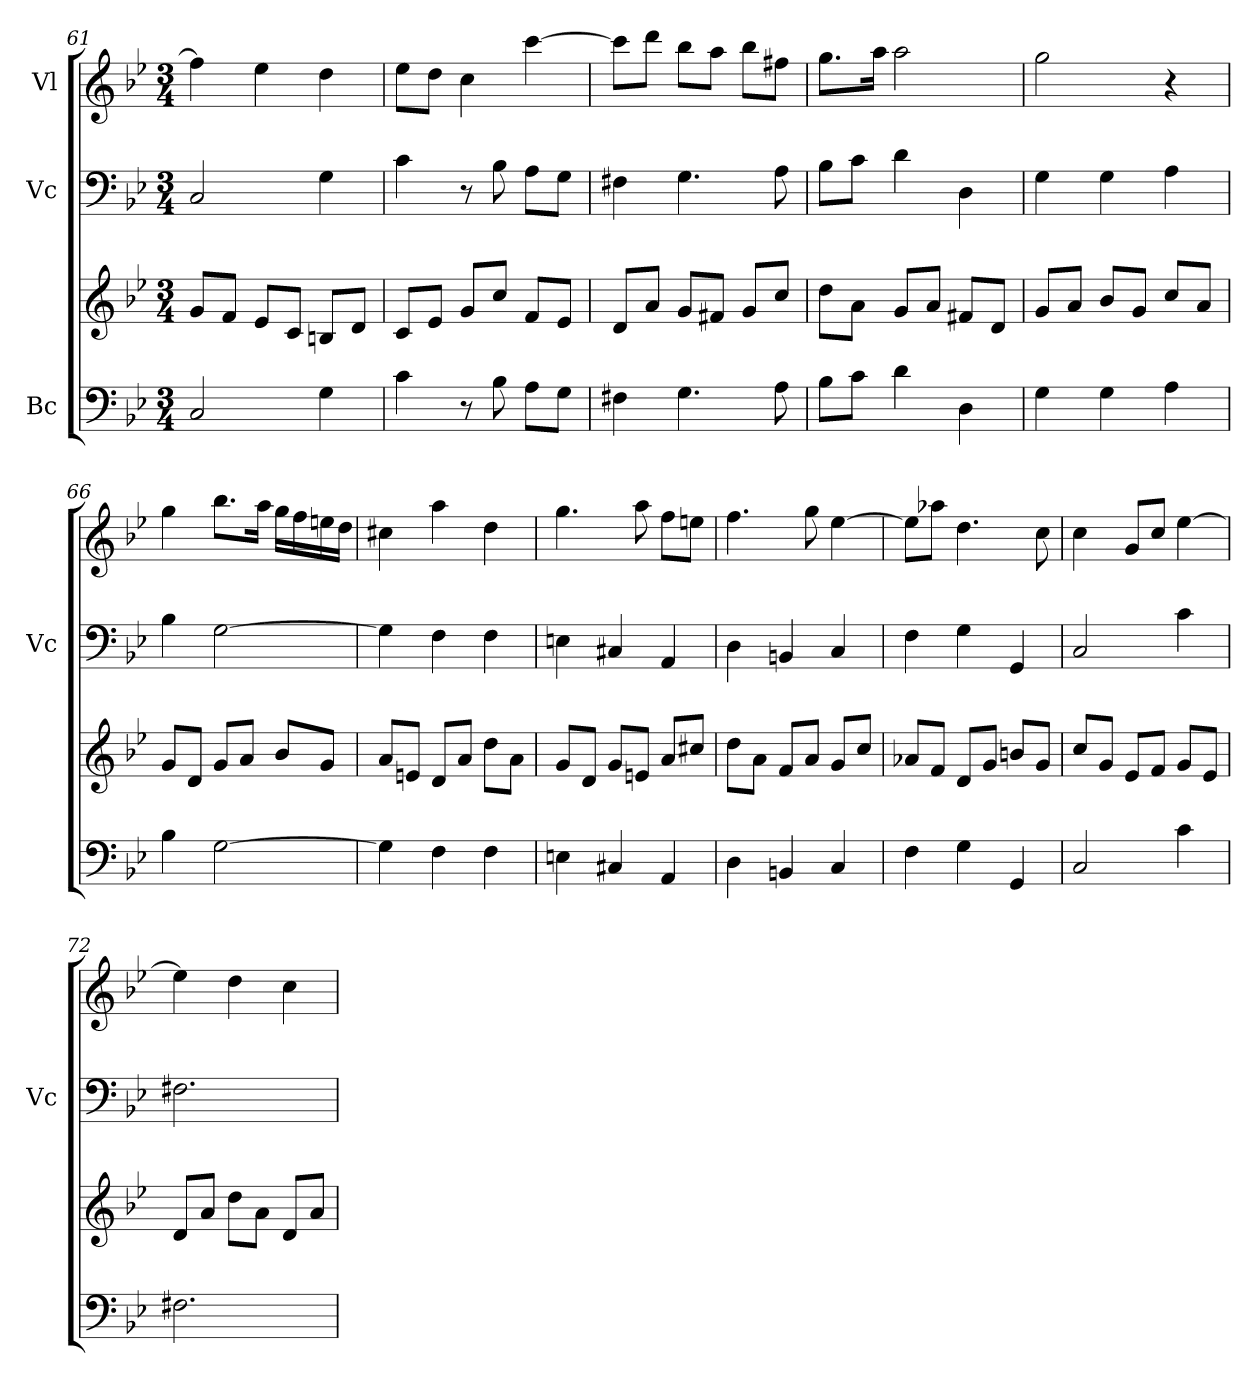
**kern	**kern	**kern	**kern
*part3	*part3	*part2	*part1
*staff4	*staff3	*staff2	*staff1
*I"Bc	*	*I"Vc	*I"Vl
*	*	*I'Vc	*
*clefF4	*clefG2	*clefF4	*clefG2
*k[b-e-]	*k[b-e-]	*k[b-e-]	*k[b-e-]
*M3/4	*M3/4	*M3/4	*M3/4
=61	=61	=61	=61
2C/	8g/L	2C/	4ff\]
.	8f/J	.	.
.	8e-/L	.	4ee-\
.	8c/J	.	.
4G\	8Bn/L	4G\	4dd\
.	8d/J	.	.
=62	=62	=62	=62
4c\	8c/L	4c\	8ee-\L
.	8e-/J	.	8dd\J
8r	8g/L	8r	4cc\
8B-\	8cc/J	8B-\	.
8A\L	8f/L	8A\L	[4ccc\
8G\J	8e-/J	8G\J	.
!!LO:LB:g=z
=63	=63	=63	=63
4F#X\	8d/L	4F#X\	8ccc\L]
.	8a/J	.	8ddd\J
4.G\	8g/L	4.G\	8bb-\L
.	8f#X/J	.	8aa\J
.	8g/L	.	8bb-\L
8A\	8cc/J	8A\	8ff#X\J
=64	=64	=64	=64
8B-\L	8dd\L	8B-\L	8.gg\L
8c\J	8a\J	8c\J	.
.	.	.	16aa\Jk
4d\	8g/L	4d\	2aa\
.	8a/J	.	.
4D\	8f#X/L	4D\	.
.	8d/J	.	.
=65	=65	=65	=65
4G\	8g/L	4G\	2gg\
.	8a/J	.	.
4G\	8b-/L	4G\	.
.	8g/J	.	.
4A\	8cc/L	4A\	4r
.	8a/J	.	.
=66	=66	=66	=66
4B-\	8g/L	4B-\	4gg\
.	8d/J	.	.
[2G\	8g/L	[2G\	8.bb-\L
.	8a/J	.	.
.	.	.	16aa\Jk
.	8b-/L	.	16gg\LL
.	.	.	16ff\
.	8g/J	.	16een\
.	.	.	16dd\JJ
=67	=67	=67	=67
4G\]	8a/L	4G\]	4cc#X\
.	8en/J	.	.
4F\	8d/L	4F\	4aa\
.	8a/J	.	.
4F\	8dd\L	4F\	4dd\
.	8a\J	.	.
=68	=68	=68	=68
4En\	8g/L	4En\	4.gg\
.	8d/J	.	.
4C#X/	8g/L	4C#X/	.
.	8en/J	.	8aa\
4AA/	8a/L	4AA/	8ff\L
.	8cc#X/J	.	8een\J
=69	=69	=69	=69
4D\	8dd\L	4D\	4.ff\
.	8a\J	.	.
4BBn/	8f/L	4BBn/	.
.	8a/J	.	8gg\
4C/	8g/L	4C/	[4ee-\
.	8cc/J	.	.
!!LO:LB:g=z
=70	=70	=70	=70
4F\	8a-X/L	4F\	8ee-\L]
.	8f/J	.	8aa-X\J
4G\	8d/L	4G\	4.dd\
.	8g/J	.	.
4GG/	8bn/L	4GG/	.
.	8g/J	.	8cc\
=71	=71	=71	=71
2C/	8cc/L	2C/	4cc\
.	8g/J	.	.
.	8e-/L	.	8g/L
.	8f/J	.	8cc/J
4c\	8g/L	4c\	[4ee-\
.	8e-/J	.	.
=72	=72	=72	=72
2.F#X\	8d/L	2.F#X\	4ee-\]
.	8a/J	.	.
.	8dd\L	.	4dd\
.	8a\J	.	.
.	8d/L	.	4cc\
.	8a/J	.	.
=	=	=	=
*-	*-	*-	*-
